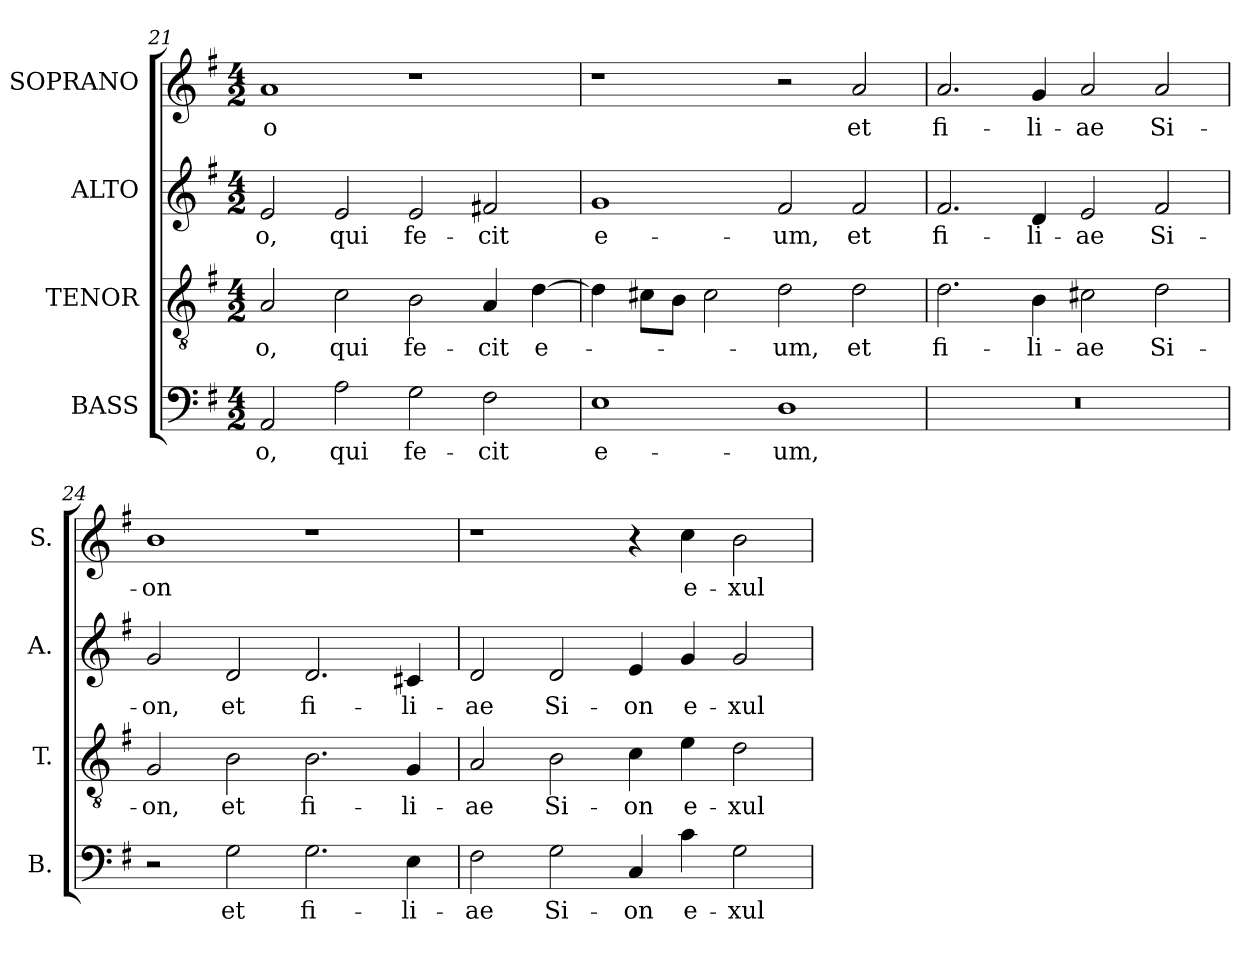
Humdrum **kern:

**kern	**text	**kern	**text	**kern	**text	**kern	**text
*part4	*part4	*part3	*part3	*part2	*part2	*part1	*part1
*staff4	*staff4	*staff3	*staff3	*staff2	*staff2	*staff1	*staff1
*I"BASS	*	*I"TENOR	*	*I"ALTO	*	*I"SOPRANO	*
*I'B.	*	*I'T.	*	*I'A.	*	*I'S.	*
*clefF4	*	*clefGv2	*	*clefG2	*	*clefG2	*
*	*	*ITrd7c12	*	*	*	*	*
*k[f#]	*	*k[f#]	*	*k[f#]	*	*k[f#]	*
*G:	*	*G:	*	*G:	*	*G:	*
*M4/2	*	*M4/2	*	*M4/2	*	*M4/2	*
*MM160	*	*MM160	*	*MM160	*	*MM160	*
=21	=21	=21	=21	=21	=21	=21	=21
!	!LO:LY:b:color=#000000	!	!	!	!	!	!
!	!	!	!LO:LY:b:color=#000000	!	!	!	!
!	!	!	!	!	!LO:LY:b:color=#000000	!	!
!	!	!	!	!	!	!	!LO:LY:b:color=#000000
2AAi/	-o,	2AAi/	-o,	2ei/	-o,	1ai	-o
!	!LO:LY:b:color=#000000	!	!	!	!	!	!
!	!	!	!LO:LY:b:color=#000000	!	!	!	!
!	!	!	!	!	!LO:LY:b:color=#000000	!	!
2Ai\	qui	2Ci\	qui	2ei/	qui	.	.
!	!LO:LY:b:color=#000000	!	!	!	!	!	!
!	!	!	!LO:LY:b:color=#000000	!	!	!	!
!	!	!	!	!	!LO:LY:b:color=#000000	!	!
2Gi\	fe-	2BBi\	fe-	2ei/	fe-	1r	.
!	!LO:LY:b:color=#000000	!	!	!	!	!	!
!	!	!	!LO:LY:b:color=#000000	!	!	!	!
!	!	!	!	!	!LO:LY:b:color=#000000	!	!
2F#i\	-cit	4AAi/	-cit	2f#Xi/	-cit	.	.
!	!	!	!LO:LY:b:color=#000000	!	!	!	!
.	.	[4Di\	e-	.	.	.	.
=22	=22	=22	=22	=22	=22	=22	=22
!	!LO:LY:b:color=#000000	!	!	!	!	!	!
!	!	!	!	!	!LO:LY:b:color=#000000	!	!
1Ei	e-	4Di\]	.	1gi	e-	1r	.
.	.	8C#Xi\L	.	.	.	.	.
.	.	8BBi\J	.	.	.	.	.
.	.	2C#i\	.	.	.	.	.
!	!LO:LY:b:color=#000000	!	!	!	!	!	!
!	!	!	!LO:LY:b:color=#000000	!	!	!	!
!	!	!	!	!	!LO:LY:b:color=#000000	!	!
1Di	-um,	2Di\	-um,	2f#i/	-um,	2r	.
!	!	!	!LO:LY:b:color=#000000	!	!	!	!
!	!	!	!	!	!LO:LY:b:color=#000000	!	!
!	!	!	!	!	!	!	!LO:LY:b:color=#000000
.	.	2Di\	et	2f#i/	et	2ai/	et
!!LO:LB:g=z
=23	=23	=23	=23	=23	=23	=23	=23
!LO:N:vis=1	!	!	!	!	!	!	!
!	!	!	!LO:LY:b:color=#000000	!	!	!	!
!	!	!	!	!	!LO:LY:b:color=#000000	!	!
!	!	!	!	!	!	!	!LO:LY:b:color=#000000
0r	.	2.Di\	fi-	2.f#i/	fi-	2.ai/	fi-
!	!	!	!LO:LY:b:color=#000000	!	!	!	!
!	!	!	!	!	!LO:LY:b:color=#000000	!	!
!	!	!	!	!	!	!	!LO:LY:b:color=#000000
.	.	4BBi\	-li-	4di/	-li-	4gi/	-li-
!	!	!	!LO:LY:b:color=#000000	!	!	!	!
!	!	!	!	!	!LO:LY:b:color=#000000	!	!
!	!	!	!	!	!	!	!LO:LY:b:color=#000000
.	.	2C#Xi\	-ae	2ei/	-ae	2ai/	-ae
!	!	!	!LO:LY:b:color=#000000	!	!	!	!
!	!	!	!	!	!LO:LY:b:color=#000000	!	!
!	!	!	!	!	!	!	!LO:LY:b:color=#000000
.	.	2Di\	Si-	2f#i/	Si-	2ai/	Si-
=24	=24	=24	=24	=24	=24	=24	=24
!	!	!	!LO:LY:b:color=#000000	!	!	!	!
!	!	!	!	!	!LO:LY:b:color=#000000	!	!
!	!	!	!	!	!	!	!LO:LY:b:color=#000000
2r	.	2GGi/	-on,	2gi/	-on,	1bi	-on
!	!LO:LY:b:color=#000000	!	!	!	!	!	!
!	!	!	!LO:LY:b:color=#000000	!	!	!	!
!	!	!	!	!	!LO:LY:b:color=#000000	!	!
2Gi\	et	2BBi\	et	2di/	et	.	.
!	!LO:LY:b:color=#000000	!	!	!	!	!	!
!	!	!	!LO:LY:b:color=#000000	!	!	!	!
!	!	!	!	!	!LO:LY:b:color=#000000	!	!
2.Gi\	fi-	2.BBi\	fi-	2.di/	fi-	1r	.
!	!LO:LY:b:color=#000000	!	!	!	!	!	!
!	!	!	!LO:LY:b:color=#000000	!	!	!	!
!	!	!	!	!	!LO:LY:b:color=#000000	!	!
4Ei\	-li-	4GGi/	-li-	4c#Xi/	-li-	.	.
=25	=25	=25	=25	=25	=25	=25	=25
!	!LO:LY:b:color=#000000	!	!	!	!	!	!
!	!	!	!LO:LY:b:color=#000000	!	!	!	!
!	!	!	!	!	!LO:LY:b:color=#000000	!	!
2F#i\	-ae	2AAi/	-ae	2di/	-ae	1r	.
!	!LO:LY:b:color=#000000	!	!	!	!	!	!
!	!	!	!LO:LY:b:color=#000000	!	!	!	!
!	!	!	!	!	!LO:LY:b:color=#000000	!	!
2Gi\	Si-	2BBi\	Si-	2di/	Si-	.	.
!	!LO:LY:b:color=#000000	!	!	!	!	!	!
!	!	!	!LO:LY:b:color=#000000	!	!	!	!
!	!	!	!	!	!LO:LY:b:color=#000000	!	!
4Ci/	-on	4Ci\	-on	4ei/	-on	4r	.
!	!LO:LY:b:color=#000000	!	!	!	!	!	!
!	!	!	!LO:LY:b:color=#000000	!	!	!	!
!	!	!	!	!	!LO:LY:b:color=#000000	!	!
!	!	!	!	!	!	!	!LO:LY:b:color=#000000
4ci\	e-	4Ei\	e-	4gi/	e-	4cci\	e-
!	!LO:LY:b:color=#000000	!	!	!	!	!	!
!	!	!	!LO:LY:b:color=#000000	!	!	!	!
!	!	!	!	!	!LO:LY:b:color=#000000	!	!
!	!	!	!	!	!	!	!LO:LY:b:color=#000000
2Gi\	-xul-	2Di\	-xul-	2gi/	-xul-	2bi\	-xul-
=	=	=	=	=	=	=	=
*-	*-	*-	*-	*-	*-	*-	*-
